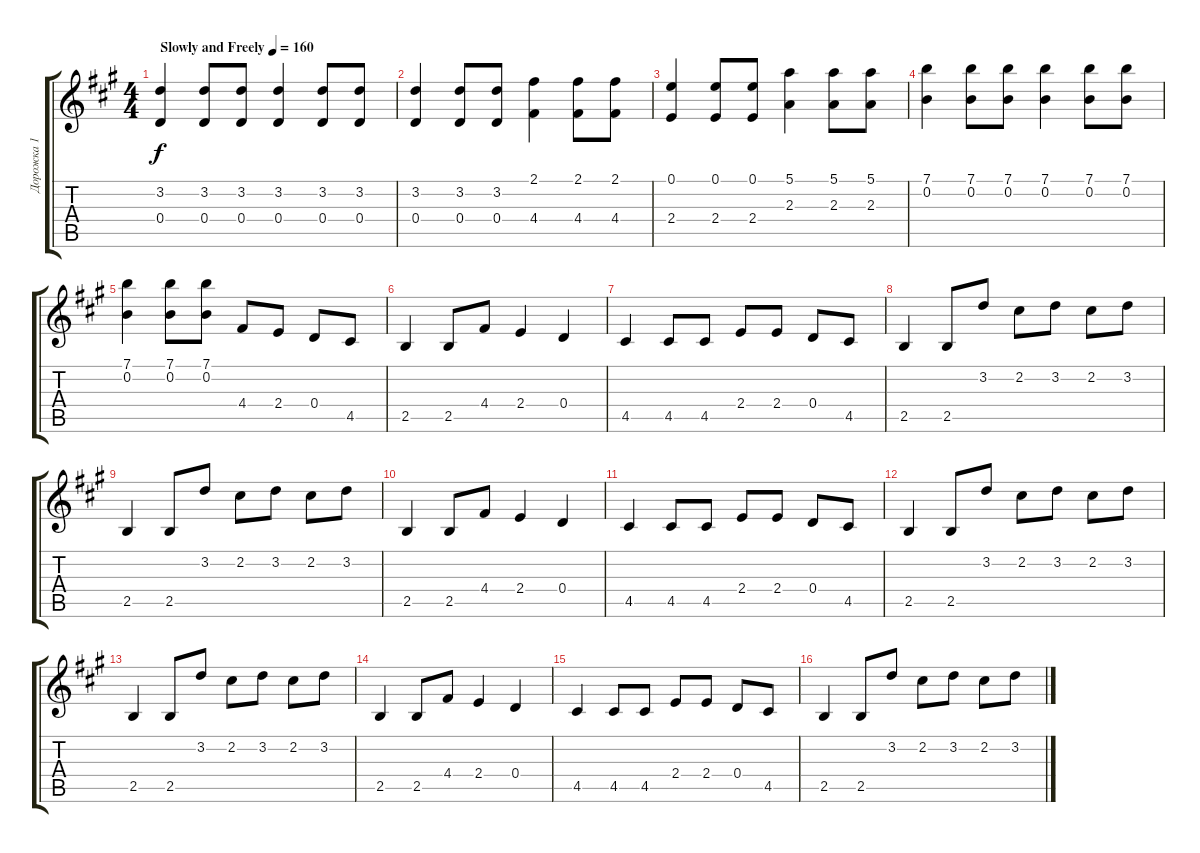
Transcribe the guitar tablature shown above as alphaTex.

\track ("Дорожка 1" "Дорожка 1") {instrument acousticguitarsteel}
\staff {score tabs}
\tuning (E4 B3 G3 D3 A2 E2) {hide}
\ts (4 4)
\tempo (160 "Slowly and Freely")
\clef g2
\ks a
(3.2 0.4).4{dy f instrument acousticguitarsteel} (3.2 0.4).8 (3.2 0.4).8 (3.2 0.4).4 (3.2 0.4).8 (3.2 0.4).8 |
(3.2 0.4).4 (3.2 0.4).8 (3.2 0.4).8 (2.1 4.4).4 (2.1 4.4).8 (2.1 4.4).8 |
(0.1 2.4).4 (0.1 2.4).8 (0.1 2.4).8 (5.1 2.3).4 (5.1 2.3).8 (5.1 2.3).8 |
(7.1 0.2).4 (7.1 0.2).8 (7.1 0.2).8 (7.1 0.2).4 (7.1 0.2).8 (7.1 0.2).8 |
(7.1 0.2).4 (7.1 0.2).8 (7.1 0.2).8 4.4.8 2.4.8 0.4.8 4.5.8 |
2.5.4 2.5.8 4.4.8 2.4.4 0.4.4 |
4.5.4 4.5.8 4.5.8 2.4.8 2.4.8 0.4.8 4.5.8 |
2.5.4 2.5.8 3.2.8 2.2.8 3.2.8 2.2.8 3.2.8 |
2.5.4 2.5.8 3.2.8 2.2.8 3.2.8 2.2.8 3.2.8 |
2.5.4 2.5.8 4.4.8 2.4.4 0.4.4 |
4.5.4 4.5.8 4.5.8 2.4.8 2.4.8 0.4.8 4.5.8 |
2.5.4 2.5.8 3.2.8 2.2.8 3.2.8 2.2.8 3.2.8 |
2.5.4 2.5.8 3.2.8 2.2.8 3.2.8 2.2.8 3.2.8 |
2.5.4 2.5.8 4.4.8 2.4.4 0.4.4 |
4.5.4 4.5.8 4.5.8 2.4.8 2.4.8 0.4.8 4.5.8 |
2.5.4 2.5.8 3.2.8 2.2.8 3.2.8 2.2.8 3.2.8
